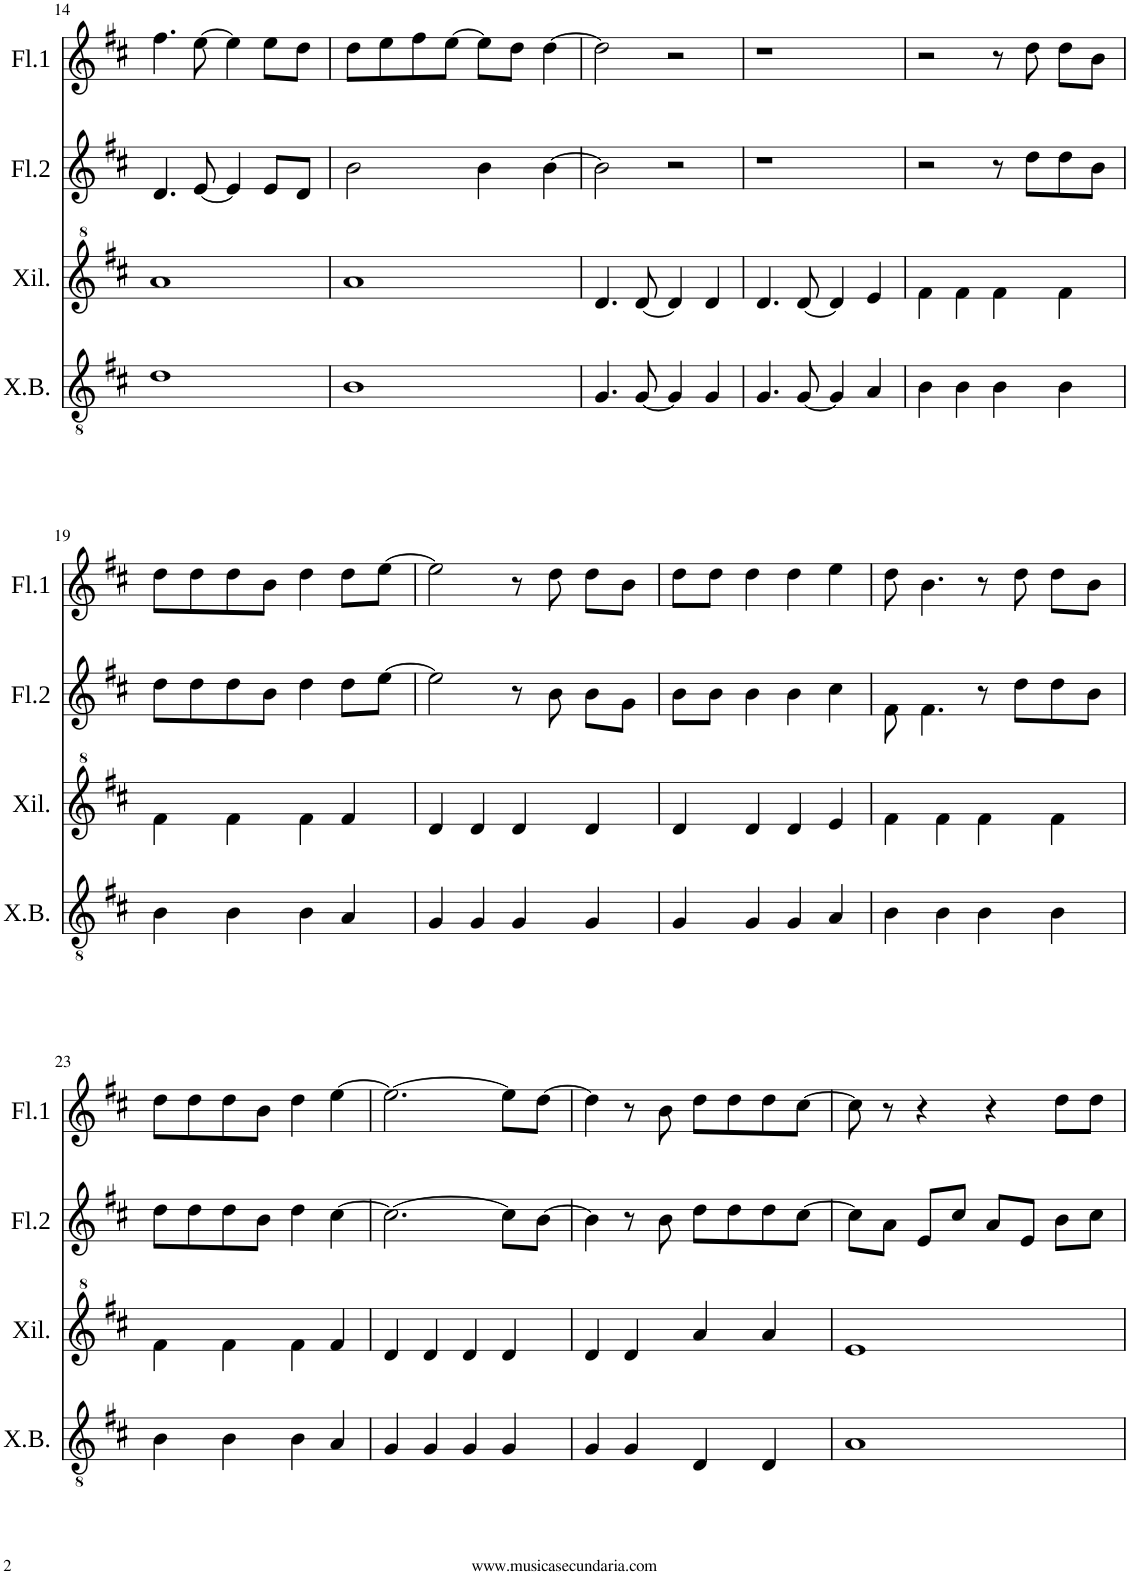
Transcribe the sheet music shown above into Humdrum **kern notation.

**kern	**kern	**kern	**kern
*part4	*part3	*part2	*part1
*staff4	*staff3	*staff2	*staff1
*I"Xil. Bajo	*I"Xilófono	*I"Flauta 2	*I"Flauta 1
*I'X.B.	*I'Xil.	*I'Fl.2	*I'Fl.1
!!LO:PB:g=z
*clefGv2	*clefG^2	*clefG2	*clefG2
*k[f#c#]	*k[f#c#]	*k[f#c#]	*k[f#c#]
*M4/4	*M4/4	*M4/4	*M4/4
=14	=14	=14	=14
1d	1aa	4.d/	4.ff#\
.	.	[8e/	[8ee\
.	.	4e/]	4ee\]
.	.	8e/L	8ee\L
.	.	8d/J	8dd\J
=15	=15	=15	=15
1B	1aa	2b\	8dd\L
.	.	.	8ee\
.	.	.	8ff#\
.	.	.	[8ee\J
.	.	4b\	8ee\L]
.	.	.	8dd\J
.	.	[4b\	[4dd\
=16	=16	=16	=16
4.G/	4.dd/	2b\]	2dd\]
[8G/	[8dd/	.	.
4G/]	4dd/]	2r	2r
4G/	4dd/	.	.
=17	=17	=17	=17
4.G/	4.dd/	1r	1r
[8G/	[8dd/	.	.
4G/]	4dd/]	.	.
4A/	4ee/	.	.
=18	=18	=18	=18
4B\	4ff#\	2r	2r
4B\	4ff#\	.	.
4B\	4ff#\	8r	8r
.	.	8dd\L	8dd\
4B\	4ff#\	8dd\	8dd\L
.	.	8b\J	8b\J
!!LO:LB:g=z
=19	=19	=19	=19
4B\	4ff#\	8dd\L	8dd\L
.	.	8dd\	8dd\
4B\	4ff#\	8dd\	8dd\
.	.	8b\J	8b\J
4B\	4ff#\	4dd\	4dd\
4A/	4ff#/	8dd\L	8dd\L
.	.	[8ee\J	[8ee\J
=20	=20	=20	=20
4G/	4dd/	2ee\]	2ee\]
4G/	4dd/	.	.
4G/	4dd/	8r	8r
.	.	8b\	8dd\
4G/	4dd/	8b\L	8dd\L
.	.	8g\J	8b\J
=21	=21	=21	=21
4G/	4dd/	8b\L	8dd\L
.	.	8b\J	8dd\J
4G/	4dd/	4b\	4dd\
4G/	4dd/	4b\	4dd\
4A/	4ee/	4cc#\	4ee\
=22	=22	=22	=22
4B\	4ff#\	8f#\	8dd\
.	.	4.f#\	4.b\
4B\	4ff#\	.	.
4B\	4ff#\	8r	8r
.	.	8dd\L	8dd\
4B\	4ff#\	8dd\	8dd\L
.	.	8b\J	8b\J
!!LO:LB:g=z
=23	=23	=23	=23
4B\	4ff#\	8dd\L	8dd\L
.	.	8dd\	8dd\
4B\	4ff#\	8dd\	8dd\
.	.	8b\J	8b\J
4B\	4ff#\	4dd\	4dd\
4A/	4ff#/	[4cc#\	[4ee\
=24	=24	=24	=24
4G/	4dd/	2.cc#\_	2.ee\_
4G/	4dd/	.	.
4G/	4dd/	.	.
4G/	4dd/	8cc#\L]	8ee\L]
.	.	[8b\J	[8dd\J
=25	=25	=25	=25
4G/	4dd/	4b\]	4dd\]
4G/	4dd/	8r	8r
.	.	8b\	8b\
4D/	4aa/	8dd\L	8dd\L
.	.	8dd\	8dd\
4D/	4aa/	8dd\	8dd\
.	.	[8cc#\J	[8cc#\J
=26	=26	=26	=26
1A	1ee	8cc#\L]	8cc#\]
.	.	8a\J	8r
.	.	8e/L	4r
.	.	8cc#/J	.
.	.	8a/L	4r
.	.	8e/J	.
.	.	8b\L	8dd\L
.	.	8cc#\J	8dd\J
=	=	=	=
*-	*-	*-	*-
